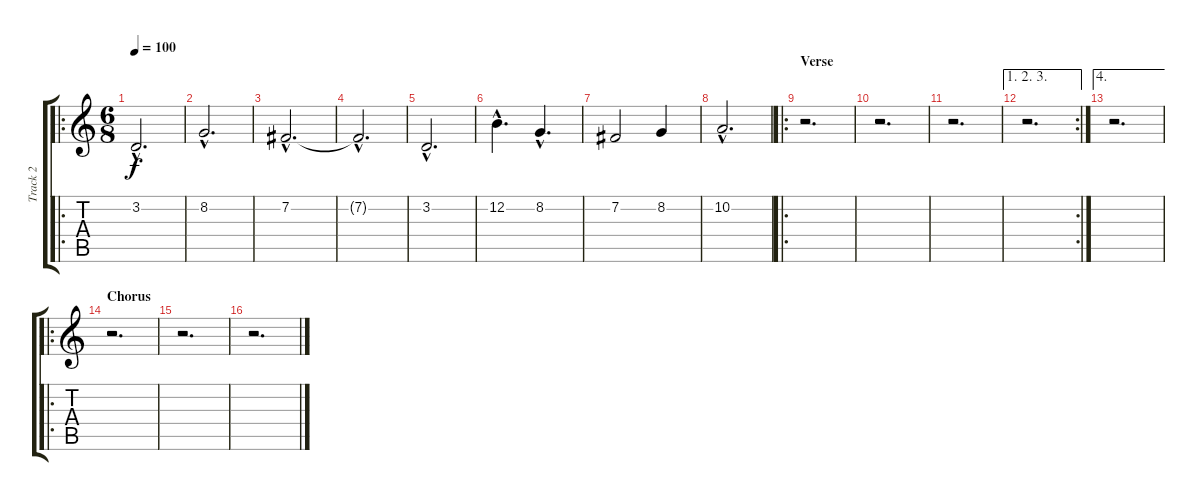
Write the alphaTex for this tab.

\track ("Track 2" "Track 2") {instrument acousticgrandpiano}
\staff {score tabs}
\tuning (E4 B3 G3 D3 A2 E2) {hide}
\ro
\ts (6 8)
\tempo 100
\clef g2
\ks c
3.2{hac}.2{d dy f instrument acousticgrandpiano} |
8.2{hac}.2{d} |
7.2{hac}.2{d} |
7.2{hac t}.2{d} |
3.2{hac}.2{d} |
12.2{hac}.4{d} 8.2{hac}.4{d} |
7.2.2 8.2.4 |
10.2{hac}.2{d} |
\ro
\section ("" "Verse")
r.2{d} |
r.2{d} |
r.2{d} |
\ae (1 2 3)
\rc 2
r.2{d} |
\ae 4
r.2{d} |
\ro
\section ("" "Chorus")
r.2{d} |
r.2{d} |
r.2{d}
